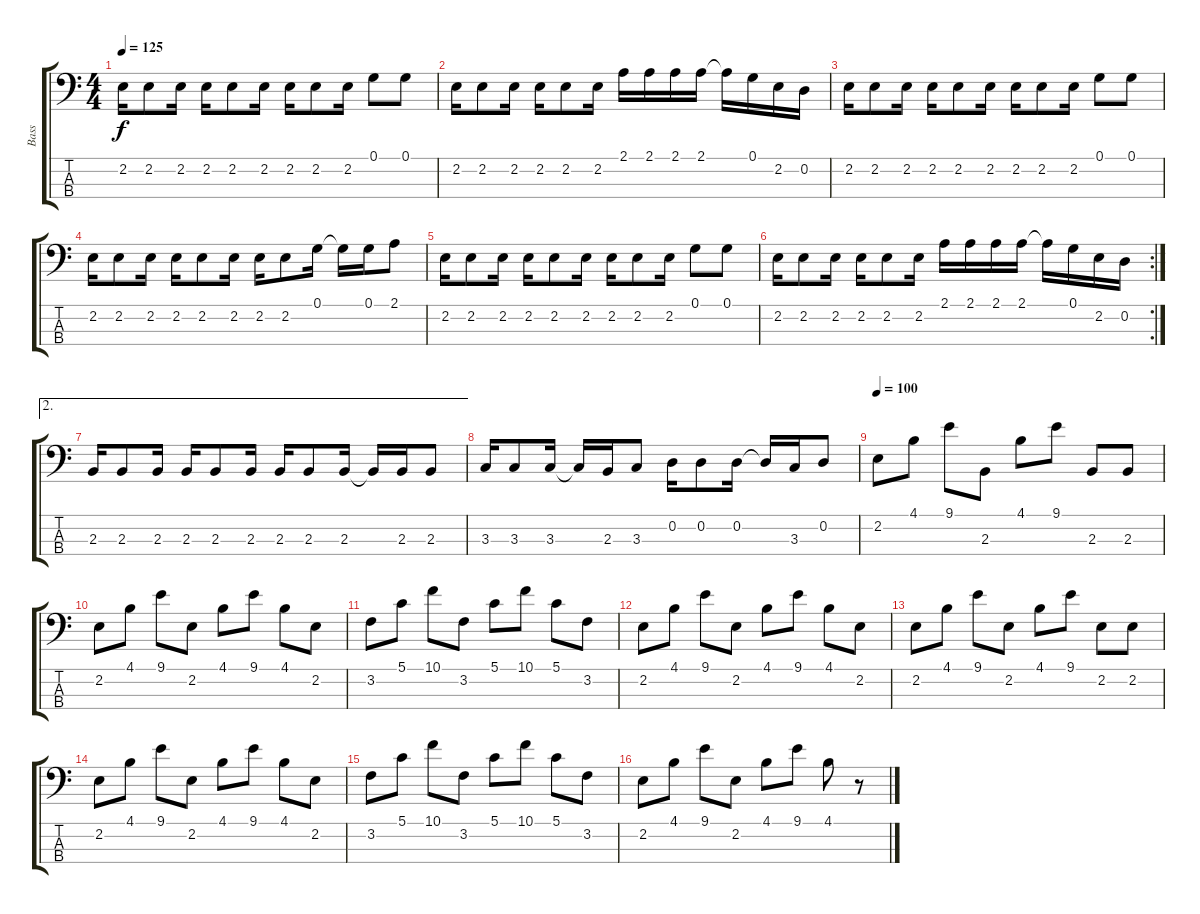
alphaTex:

\track ("Bass" "Bass") {instrument electricbassfinger}
\staff {score tabs}
\tuning (G2 D2 A1 E1) {hide}
\ts (4 4)
\tempo 125
\clef f4
\ks c
2.2.16{dy f} 2.2.8 2.2.16 2.2.16 2.2.8 2.2.16 2.2.16 2.2.8 2.2.16 0.1.8 0.1.8 |
2.2.16 2.2.8 2.2.16 2.2.16 2.2.8 2.2.16 2.1.16 2.1.16 2.1.16 2.1.16 2.1{t}.16 0.1.16 2.2.16 0.2.16 |
2.2.16 2.2.8 2.2.16 2.2.16 2.2.8 2.2.16 2.2.16 2.2.8 2.2.16 0.1.8 0.1.8 |
2.2.16 2.2.8 2.2.16 2.2.16 2.2.8 2.2.16 2.2.16 2.2.8 0.1.16 0.1{t}.16 0.1.16 2.1.8 |
2.2.16 2.2.8 2.2.16 2.2.16 2.2.8 2.2.16 2.2.16 2.2.8 2.2.16 0.1.8 0.1.8 |
\rc 2
2.2.16 2.2.8 2.2.16 2.2.16 2.2.8 2.2.16 2.1.16 2.1.16 2.1.16 2.1.16 2.1{t}.16 0.1.16 2.2.16 0.2.16 |
\ae 2
2.3.16 2.3.8 2.3.16 2.3.16 2.3.8 2.3.16 2.3.16 2.3.8 2.3.16 2.3{t}.16 2.3.16 2.3.8 |
3.3.16 3.3.8 3.3.16 3.3{t}.16 2.3.16 3.3.8 0.2.16 0.2.8 0.2.16 0.2{t}.16 3.3.16 0.2.8 |
\tempo 100
2.2.8 4.1.8 9.1.8 2.3.8 4.1.8 9.1.8 2.3.8 2.3.8 |
2.2.8 4.1.8 9.1.8 2.2.8 4.1.8 9.1.8 4.1.8 2.2.8 |
3.2.8 5.1.8 10.1.8 3.2.8 5.1.8 10.1.8 5.1.8 3.2.8 |
2.2.8 4.1.8 9.1.8 2.2.8 4.1.8 9.1.8 4.1.8 2.2.8 |
2.2.8 4.1.8 9.1.8 2.2.8 4.1.8 9.1.8 2.2.8 2.2.8 |
2.2.8 4.1.8 9.1.8 2.2.8 4.1.8 9.1.8 4.1.8 2.2.8 |
3.2.8 5.1.8 10.1.8 3.2.8 5.1.8 10.1.8 5.1.8 3.2.8 |
2.2.8 4.1.8 9.1.8 2.2.8 4.1.8 9.1.8 4.1.8 r.8
